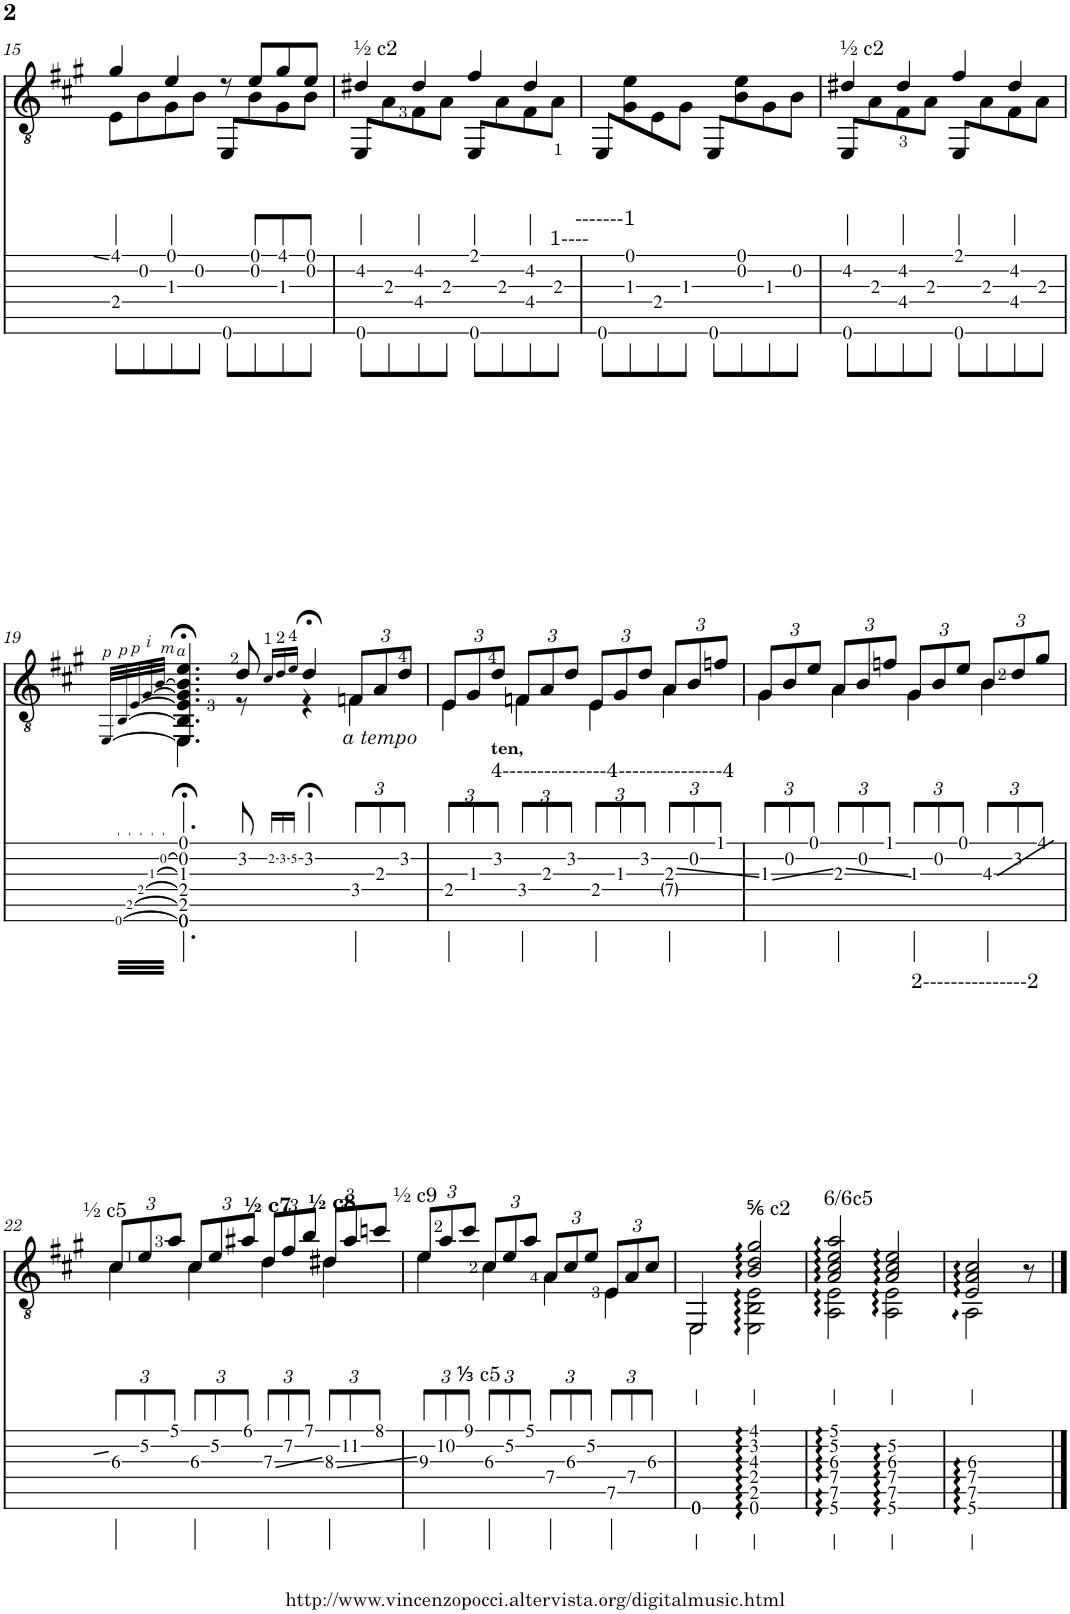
**kern	**kern
*part2	*part1
*staff2	*staff1
*I"Chitarra classica (Intavolatura)	*I"Classical Guitar
!!LO:PB:g=z
*	*clefGv2
*k[f#c#g#]	*k[f#c#g#]
*M4/4	*M4/4
*met(c)	*met(c)
=15	=15
*^	*^
4g#/	8E\L	4g#/	8E\L
.	8B\	.	8B\
4e/	8G#\	4e/	8G#\
.	8B\J	.	8B\J
8r	8EE\L	8r	8EE/L
8e/L	8B\	8e/L	8B\
8g#/	8G#\	8g#/	8G#\
8e/J	8B\J	8e/J	8B\J
=16	=16	=16	=16
!	!	!LO:TX:a:t=½ c2	!
4d#X/	8EE\L	4d#X/	8EE/L
.	8A\	.	8A\
4d#/	8F#\	4d#/	8F#\
.	8A\J	.	8A\J
4f#/	8EE\L	4f#/	8EE/L
.	8A\	.	8A\
4d#/	8F#\	4d#/	8F#\
!	!LO:TX:a:t=1----	!	!
.	8A\J	.	8A\J
*v	*v	*	*
*	*v	*v
=17	=17
8EE\L	8EE/L
!LO:TX:a:t=-------1	!
8G#\ 8e\	8G#\ 8e\
8E\	8E\
8G#\J	8G#\J
8EE\L	8EE/L
8B\ 8e\	8B\ 8e\
8G#\	8G#\
8B\J	8B\J
=18	=18
*^	*^
!	!	!LO:TX:a:t=½ c2	!
4d#X/	8EE\L	4d#X/	8EE/L
.	8A\	.	8A\
4d#/	8F#\	4d#/	8F#\
.	8A\J	.	8A\J
4f#/	8EE\L	4f#/	8EE/L
.	8A\	.	8A\
4d#/	8F#\	4d#/	8F#\
.	8A\J	.	8A\J
!!LO:LB:g=z	!!
=19	=19	=19	=19
[32qEE/LLL	.	[32qEE/LLL	.
[32qBB/	.	[32qBB/	.
[32qE/	.	[32qE/	.
[32qG#/	.	[32qG#/	.
[32qB/JJJ	.	[32qB/JJJ	.
4.EE/];< 4.BB/];< 4.E/];< 4.G#/];< 4.B/];< 4.e/;<	4.EE\	4.EE/];< 4.BB/];< 4.E/];< 4.G#/];< 4.B/];< 4.e/;<	4.EE\
8d/	8r	8d/	8r
16qc#/LL	.	16qc#/LL	.
16qd/	.	16qd/	.
16qe/JJ	.	16qe/JJ	.
4d;</	4r	4d;</	4r
*Xbrackettup	*	*Xbrackettup	*
!	!	!LO:TX:b:i:t=a tempo	!
12Fn/L	4F\	12Fn/L	4F\
12A/	.	12A/	.
12d/J	.	12d/J	.
=20	=20	=20	=20
12E/L	4E\	12E/L	4E\
12G#/	.	12G#/	.
!LO:TX:a:t=4---------------4---------------4	!	!	!
!LO:TX:a:B:t=ten,	!	!	!
12d/J	.	12d/J	.
12Fn/L	4F\	12Fn/L	4F\
12A/	.	12A/	.
12d/J	.	12d/J	.
12E/L	4E\	12E/L	4E\
12G#/	.	12G#/	.
12d/J	.	12d/J	.
12A/L	4A\	12A/L	4A\
12B/	.	12B/	.
12fn/J	.	12fn/J	.
=21	=21	=21	=21
12G#/L	4G#\	12G#/L	4G#\
12B/	.	12B/	.
12e/J	.	12e/J	.
12A/L	4A\	12A/L	4A\
12B/	.	12B/	.
12fn/J	.	12fn/J	.
!LO:TX:b:t=2---------------2	!	!	!
12G#/L	4G#\	12G#/L	4G#\
12B/	.	12B/	.
12e/J	.	12e/J	.
12B/L	4B\	12B/L	4B\
12d/	.	12d/	.
12g#/J	.	12g#/J	.
!!LO:LB:g=z	!!
=22	=22	=22	=22
!	!	!LO:TX:a:t=½ c5	!
12c#/L	4c#\	12c#/L	4c#\
12e/	.	12e/	.
12a/J	.	12a/J	.
12c#/L	4c#\	12c#/L	4c#\
12e/	.	12e/	.
12a#X/J	.	12a#X/J	.
!	!	!LO:TX:a:B:t=½ c7	!
12d/L	4d\	12d/L	4d\
12f#/	.	12f#/	.
12b/J	.	12b/J	.
!	!	!LO:TX:a:B:t=½ c8	!
12d#X/L	4d#\	12d#X/L	4d#\
12a#/	.	12a#/	.
12ccn/J	.	12ccn/J	.
=23	=23	=23	=23
!	!	!LO:TX:a:t=½ c9	!
12e/L	4e\	12e/L	4e\
12a/	.	12a/	.
12cc#/J	.	12cc#/J	.
!LO:TX:a:t=⅓ c5	!	!	!
12c#/L	4c#\	12c#/L	4c#\
12e/	.	12e/	.
12a/J	.	12a/J	.
12A/L	4A\	12A/L	4A\
12c#/	.	12c#/	.
12e/J	.	12e/J	.
12E/L	4E\	12E/L	4E\
12A/	.	12A/	.
12c#/J	.	12c#/J	.
=24	=24	=24	=24
2EE/	2EE\	2EE/	2EE\
!	!	!LO:TX:a:t=⅚ c2	!
2B/ 2d/ 2g#/	2EE\:: 2BB\:: 2E\::	2B/ 2d/ 2g#/	2EE\:: 2BB\:: 2E\::
=25	=25	=25	=25
!	!	!LO:TX:a:t=6/6c5	!
2A/ 2c#/ 2e/ 2a/	2AA\:: 2E\::	2A/ 2c#/ 2e/ 2a/	2AA\:: 2E\::
2A/ 2c#/ 2e/	2AA\:: 2E\::	2A/ 2c#/ 2e/	2AA\:: 2E\::
=26	=26	=26	=26
2E/ 2A/ 2c#/	2AA::\	2E/ 2A/ 2c#/	2AA::\
8r	8r	8r	8ryy
*v	*v	*	*
*	*v	*v
==	==
*-	*-
